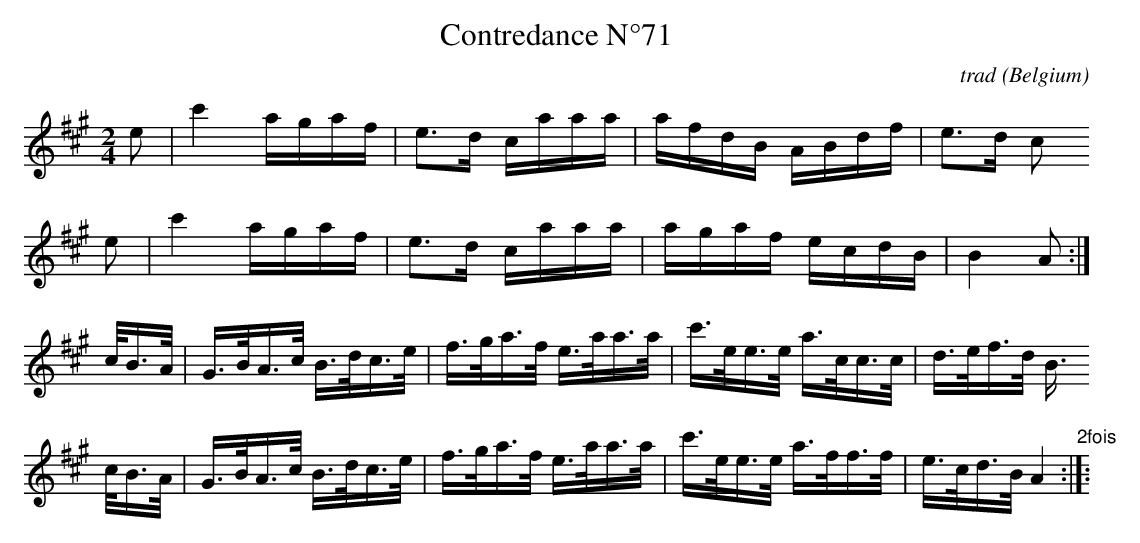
X:1
T:Contredance N°71
C:trad
O:Belgium
M:2/4
L:1/16
K:Amaj
e2|c'4 agaf|e2>d2 caaa|afdB ABdf|e2>d2 c2
e2|c'4 agaf|e2>d2 caaa|agaf ecdB|B4 A2:|
c/2B>A|G>BA>c B>dc>e|f>ga>f e>aa>a|c'>ee>e a>cc>c|d>ef>d B>
cB>A|G>BA>c B>dc>e|f>ga>f e>aa>a|c'>ee>e a>ff>f|e>cd>B A4"2fois":|]:
